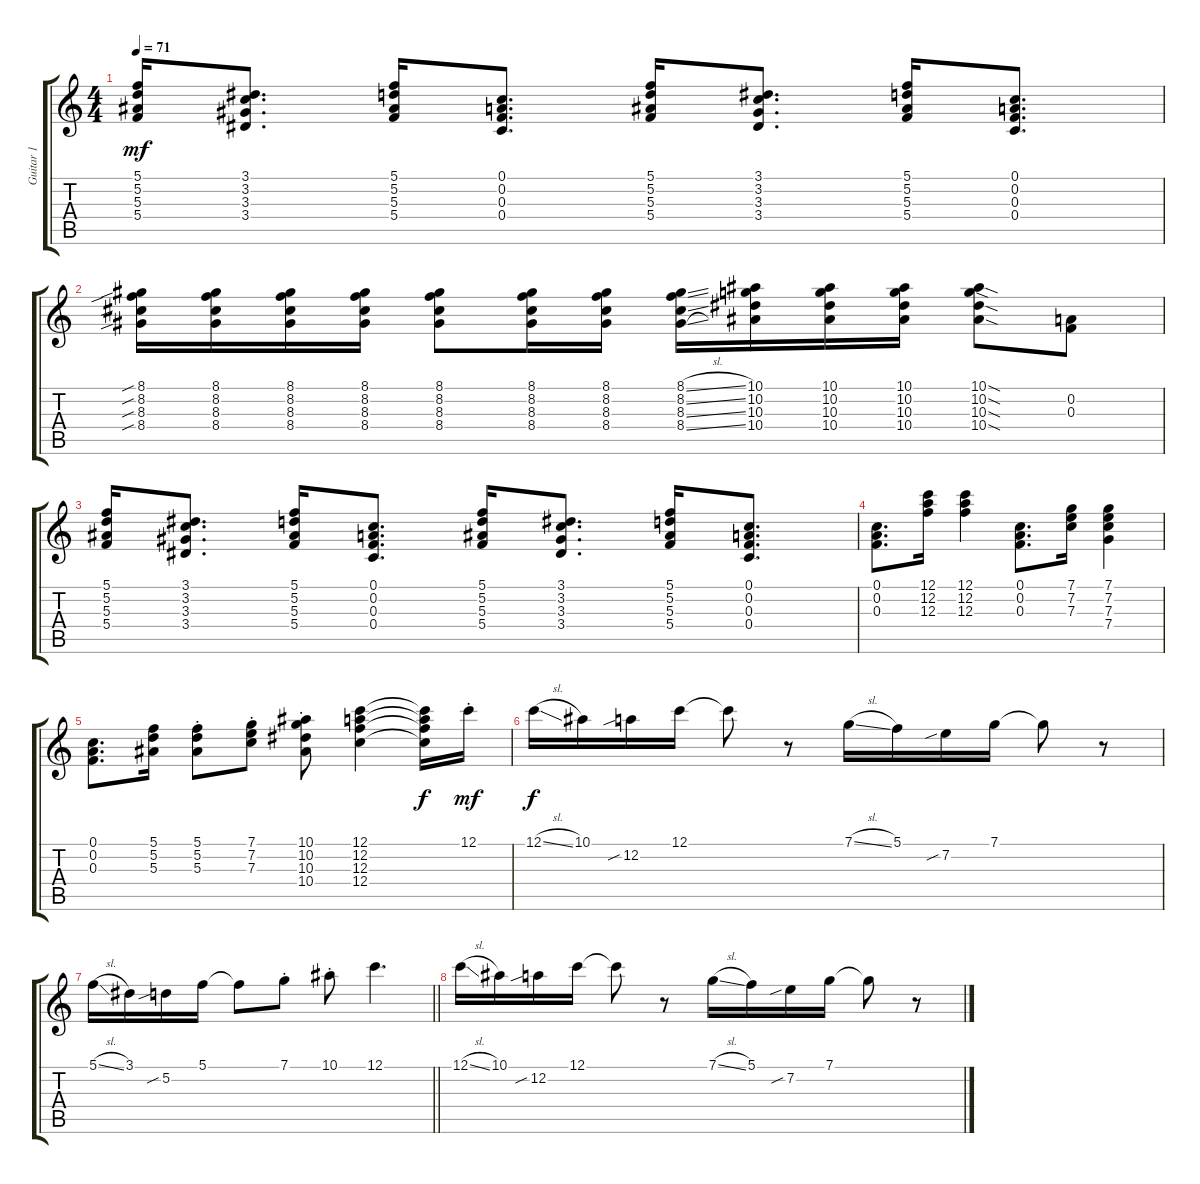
\track ("Guitar 1" "Guitar 1") {instrument electricguitarclean}
\staff {score tabs}
\tuning (C4 A3 F3 C3 F2 C2) {hide}
\ts (4 4)
\tempo 71
\clef g2
\ks c
(5.1 5.2 5.3 5.4).16{dy mf} (3.1 3.2 3.3 3.4).8{d} (5.1 5.2 5.3 5.4).16 (0.1 0.2 0.3 0.4).8{d} (5.1 5.2 5.3 5.4).16 (3.1 3.2 3.3 3.4).8{d} (5.1 5.2 5.3 5.4).16 (0.1 0.2 0.3 0.4).8{d} |
(8.1{sib} 8.2{sib} 8.3{sib} 8.4{sib}).16 (8.1 8.2 8.3 8.4).16 (8.1 8.2 8.3 8.4).16 (8.1 8.2 8.3 8.4).16 (8.1 8.2 8.3 8.4).8 (8.1 8.2 8.3 8.4).16 (8.1 8.2 8.3 8.4).16 (8.1{sl} 8.2{sl} 8.3{sl} 8.4{sl}).16 (10.1 10.2 10.3 10.4).16 (10.1 10.2 10.3 10.4).16 (10.1 10.2 10.3 10.4).16 (10.1{sod} 10.2{sod} 10.3{sod} 10.4{sod}).8 (0.2 0.3).8 |
(5.1 5.2 5.3 5.4).16 (3.1 3.2 3.3 3.4).8{d} (5.1 5.2 5.3 5.4).16 (0.1 0.2 0.3 0.4).8{d} (5.1 5.2 5.3 5.4).16 (3.1 3.2 3.3 3.4).8{d} (5.1 5.2 5.3 5.4).16 (0.1 0.2 0.3 0.4).8{d} |
(0.1 0.2 0.3).8{d} (12.1 12.2 12.3).16 (12.1 12.2 12.3).4 (0.1 0.2 0.3).8{d} (7.1 7.2 7.3).16 (7.1 7.2 7.3 7.4).4 |
(0.1 0.2 0.3).8{d} (5.1 5.2 5.3).16 (5.1{st} 5.2{st} 5.3{st}).8 (7.1{st} 7.2{st} 7.3{st}).8 (10.1{st} 10.2{st} 10.3{st} 10.4{st}).8 (12.1 12.2 12.3 12.4).4 (12.1{t} 12.2{t} 12.3{t} 12.4{t}).16{dy f} 12.1{st}.16{dy mf volume 12 balance 6 instrument distortionguitar} |
12.1{sl}.16{dy f} 10.1.16 12.2{sib}.16 12.1.16 12.1{t}.8 r.8 7.1{sl}.16 5.1.16 7.2{sib}.16 7.1.16 7.1{t}.8 r.8 |
\barLineRight lightlight
5.1{sl}.16 3.1.16 5.2{sib}.16 5.1.16 5.1{t}.8 7.1{st}.8 10.1{st}.8 12.1.4{d} |
12.1{sl}.16 10.1.16 12.2{sib}.16 12.1.16 12.1{t}.8 r.8 7.1{sl}.16 5.1.16 7.2{sib}.16 7.1.16 7.1{t}.8 r.8
